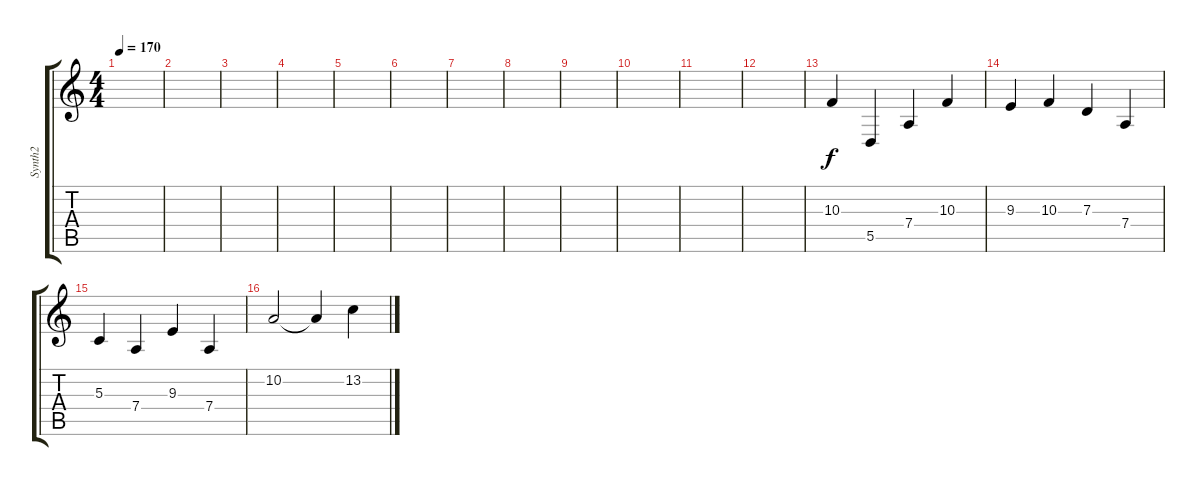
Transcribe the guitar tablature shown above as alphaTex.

\track ("Synth2" "Synth2") {instrument piccolo}
\staff {score tabs}
\tuning (E4 B3 G3 D3 A2 E2) {hide}
\ts (4 4)
\tempo 170
\clef g2
\ks c
|
|
|
|
|
|
|
|
|
|
|
|
10.3.4 5.5.4 7.4.4 10.3.4 |
9.3.4 10.3.4 7.3.4 7.4.4 |
5.3.4 7.4.4 9.3.4 7.4.4 |
10.2.2 10.2{t}.4 13.2.4
